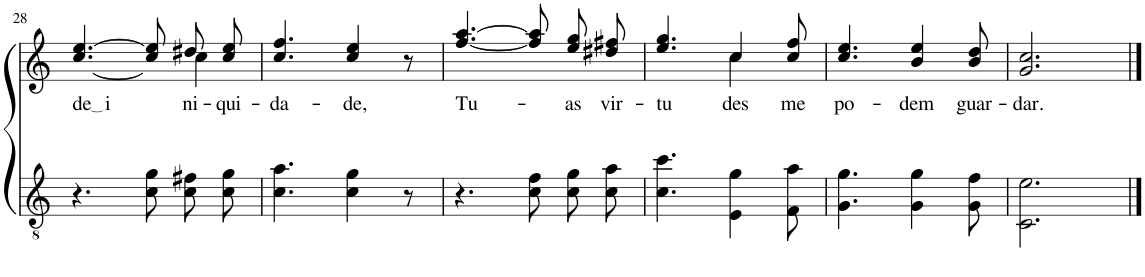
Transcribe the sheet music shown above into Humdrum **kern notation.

**kern	**kern	**text
*part2	*part1	*part1
*staff2	*staff1	*staff1
*I"Parte III e IV	*I"Parte I e II	*
!!LO:PB:g=z
*clefGv2	*clefG2	*
*Trd4c7	*Trd4c7	*
*k[]	*k[]	*
*M6/8	*M6/8	*
=28	=28	=28
!	!	!LO:LY:b
*	*^	*
4.r	[4.cc/ [4.ee/	2ryy	de i
8c\ 8g\L	8cc]\ 8ee]\L	.	.
!	!	!	!LO:LY:b
8c\ 8f#X\	8dd#X\	4cc\	ni-
!	!	!	!LO:LY:b
8c\ 8g\J	8cc\ 8ee\J	.	qui-
*	*v	*v	*
=29	=29	=29
!	!	!LO:LY:b
4.c\ 4.a\	4.cc/ 4.ff/	-da-
!	!	!LO:LY:b
4c\ 4g\	4cc/ 4ee/	-de,
8r	8r	.
=30	=30	=30
!	!	!LO:LY:b
4.r	[4.ff/ [4.aa/	Tu-
8c\ 8f\L	8ff]\ 8aa]\L	.
!	!	!LO:LY:b
8c\ 8g\	8ee\ 8gg\	-as
!	!	!LO:LY:b
8c\ 8a\J	8dd#X\ 8ff#X\J	vir-
=31	=31	=31
!	!	!LO:LY:b
*	*^	*
4.c\ 4.cc\	4.ee/ 4.gg/	4.ryy	-tu-
!	!	!	!LO:LY:b
4E\ 4g\	4cc/	4cc\	-des
!	!	!	!LO:LY:b
8F\ 8a\	8cc/ 8ff/	8ryy	me
=32	=32	=32	=32
!	!	!	!LO:LY:b
*	*v	*v	*
4.G\ 4.g\	4.cc/ 4.ee/	po-
!	!	!LO:LY:b
4G\ 4g\	4b/ 4ee/	-dem
!	!	!LO:LY:b
8G\ 8f\	8b/ 8dd/	guar-
=33	=33	=33
!	!	!LO:LY:b
2.C\ 2.e\	2.g/ 2.cc/	-dar.
==	==	==
*-	*-	*-
